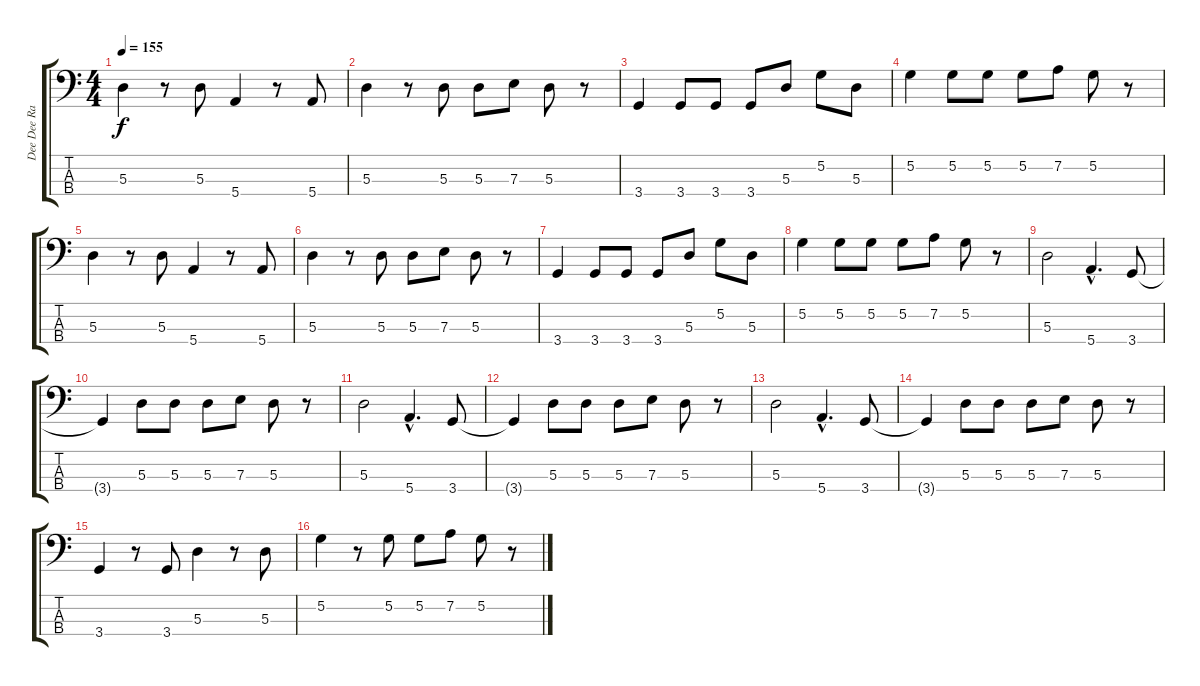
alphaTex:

\track ("Dee Dee Ramone" "Dee Dee Ra") {instrument electricbasspick}
\staff {score tabs}
\tuning (G2 D2 A1 E1) {hide}
\ts (4 4)
\tempo 155
\clef f4
\ks c
5.3.4{dy f} r.8 5.3.8 5.4.4 r.8 5.4.8 |
5.3.4 r.8 5.3.8 5.3.8 7.3.8 5.3.8 r.8 |
3.4.4 3.4.8 3.4.8 3.4.8 5.3.8 5.2.8 5.3.8 |
5.2.4 5.2.8 5.2.8 5.2.8 7.2.8 5.2.8 r.8 |
5.3.4 r.8 5.3.8 5.4.4 r.8 5.4.8 |
5.3.4 r.8 5.3.8 5.3.8 7.3.8 5.3.8 r.8 |
3.4.4 3.4.8 3.4.8 3.4.8 5.3.8 5.2.8 5.3.8 |
5.2.4 5.2.8 5.2.8 5.2.8 7.2.8 5.2.8 r.8 |
5.3.2 5.4{hac}.4{d} 3.4.8 |
3.4{t}.4 5.3.8 5.3.8 5.3.8 7.3.8 5.3.8 r.8 |
5.3.2 5.4{hac}.4{d} 3.4.8 |
3.4{t}.4 5.3.8 5.3.8 5.3.8 7.3.8 5.3.8 r.8 |
5.3.2 5.4{hac}.4{d} 3.4.8 |
3.4{t}.4 5.3.8 5.3.8 5.3.8 7.3.8 5.3.8 r.8 |
3.4.4 r.8 3.4.8 5.3.4 r.8 5.3.8 |
5.2.4 r.8 5.2.8 5.2.8 7.2.8 5.2.8 r.8
